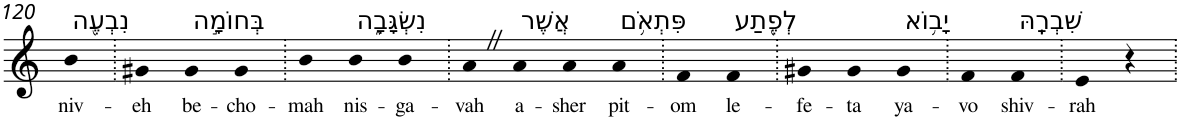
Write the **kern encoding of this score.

**kern	**text
*part1	*part1
*staff1	*staff1
*I"Piano	*
*I'Pno	*
!!LO:PB:g=z
*clefG2	*
*k[]	*
=120	=120
!LO:TX:a:t=נִבְעֶ֖ה	!
!	!LO:LY:b
4b	niv-
=121.	=121.
!	!LO:LY:b
4g#X	-eh
!LO:TX:a:t=בְּחוֹמָ֣ה	!
!	!LO:LY:b
4g#	be-
!	!LO:LY:b
4g#	-cho-
=122.	=122.
!	!LO:LY:b
4b	-mah
!LO:TX:a:t=נִשְׂגָּבָ֑ה	!
!	!LO:LY:b
4b	nis-
!	!LO:LY:b
4b	-ga-
=123.	=123.
!	!LO:LY:b
4aZ	-vah
!LO:TX:a:t=אֲשֶׁר	!
!	!LO:LY:b
4a	a-
!	!LO:LY:b
4a	-sher
!LO:TX:a:t=פִּתְאֹ֥ם	!
!	!LO:LY:b
4a	pit-
=124.	=124.
!	!LO:LY:b
4f	-om
!LO:TX:a:t=לְפֶ֖תַע	!
!	!LO:LY:b
4f	le-
=125.	=125.
!	!LO:LY:b
4g#X	-fe-
!	!LO:LY:b
4g#	-ta
!LO:TX:a:t=יָב֥וֹא	!
!	!LO:LY:b
4g#	ya-
=126.	=126.
!	!LO:LY:b
4f	-vo
!LO:TX:a:t=שִׁבְרָֽהּ	!
!	!LO:LY:b
4f	shiv-
=127.	=127.
!	!LO:LY:b
4e	-rah
4r	.
=.	=.
*-	*-
